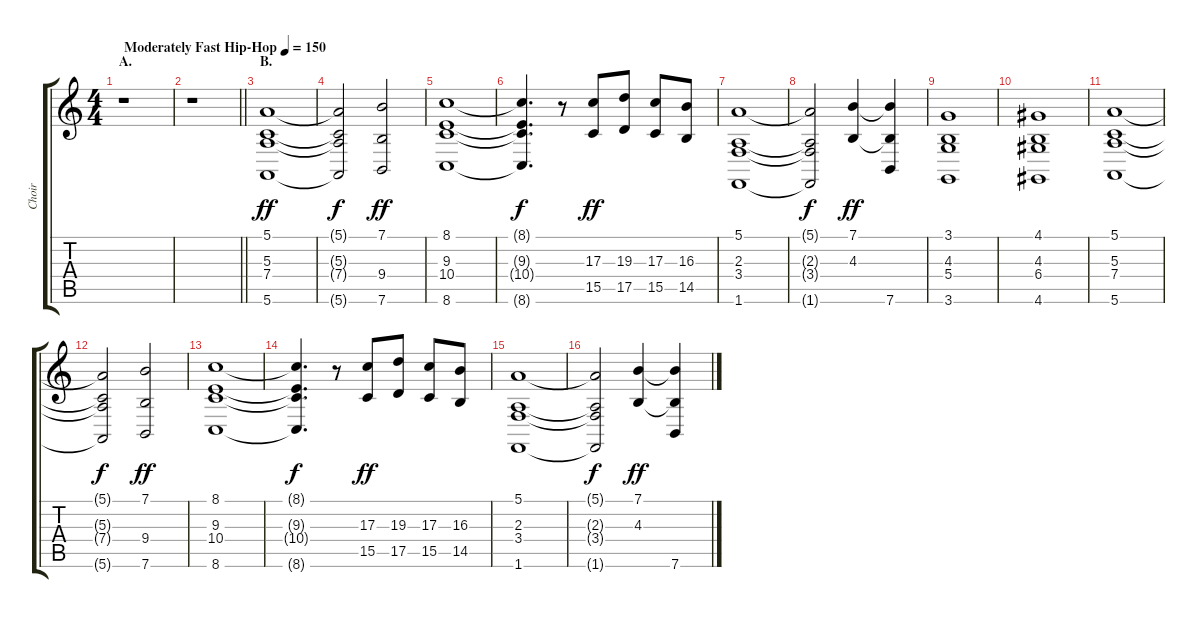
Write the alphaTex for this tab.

\track ("Choir" "Choir") {instrument choiraahs}
\staff {score tabs}
\tuning (E4 B3 G3 D3 A2 E2) {hide}
\ts (4 4)
\section ("" "A.")
\tempo (150 "Moderately Fast Hip-Hop")
\clef g2
\ks c
r.1{dy ff instrument choiraahs} |
\barLineRight lightlight
r.1 |
\section ("" "B.")
(5.1 5.3 7.4 5.6).1 |
(5.1{t} 5.3{t} 7.4{t} 5.6{t}).2{dy f} (7.1 9.4 7.6).2{dy ff} |
(8.1 9.3 10.4 8.6).1 |
(8.1{t} 9.3{t} 10.4{t} 8.6{t}).4{d dy f} r.8 (17.3 15.5).8{dy ff} (19.3 17.5).8 (17.3 15.5).8 (16.3 14.5).8 |
(5.1 2.3 3.4 1.6).1 |
(5.1{t} 2.3{t} 3.4{t} 1.6{t}).2{dy f} (7.1 4.3).4{dy ff} (7.1{t} 4.3{t} 7.6).4 |
(3.1 4.3 5.4 3.6).1 |
(4.1 4.3 6.4 4.6).1 |
(5.1 5.3 7.4 5.6).1 |
(5.1{t} 5.3{t} 7.4{t} 5.6{t}).2{dy f} (7.1 9.4 7.6).2{dy ff} |
(8.1 9.3 10.4 8.6).1 |
(8.1{t} 9.3{t} 10.4{t} 8.6{t}).4{d dy f} r.8 (17.3 15.5).8{dy ff} (19.3 17.5).8 (17.3 15.5).8 (16.3 14.5).8 |
(5.1 2.3 3.4 1.6).1 |
(5.1{t} 2.3{t} 3.4{t} 1.6{t}).2{dy f} (7.1 4.3).4{dy ff} (7.1{t} 4.3{t} 7.6).4
